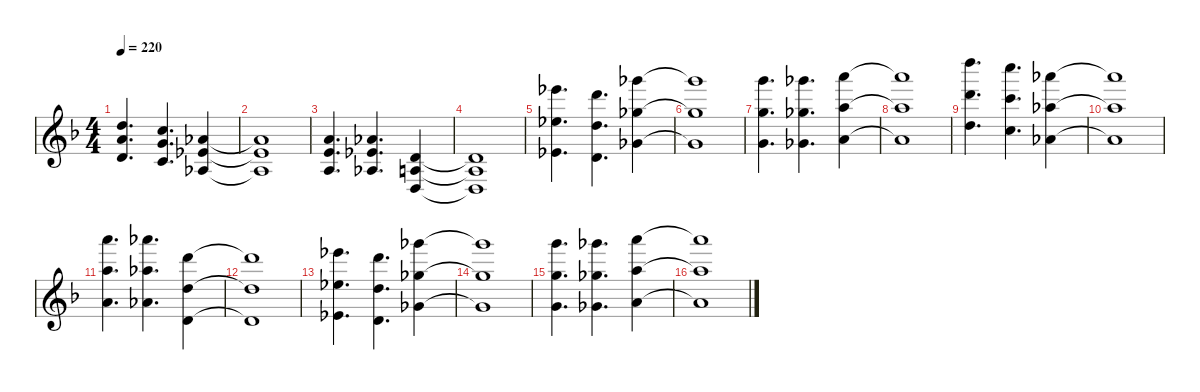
\hideDynamics
\bracketExtendMode nobrackets
\singleTrackTrackNamePolicy hidden
\multiTrackTrackNamePolicy hidden
\firstSystemTrackNameMode fullname
\firstSystemTrackNameOrientation horizontal
\otherSystemsTrackNameOrientation horizontal
\track ("Keyboards" "S-Gt") {defaultSystemsLayout 8 instrument stringensemble1}
\staff {score}
\tuning (E4 B3 G3 D3 A2 D2)
\displaytranspose 12
\ts (4 4)
\tempo 220
\clef g2
\ks dminor
(12.4{acc forcenatural} 12.5{acc forcenatural} 12.6{acc forcenatural}).4{d dy f beam Up} (10.4{acc forcenatural} 10.5{acc forcenatural} 10.6{acc forcenatural}).4{d beam Up} (6.4{acc b} 6.5{acc b} 6.6{acc b}).4{beam Up} |
(6.4{t acc b} 6.5{t acc b} 6.6{t acc b}).1{beam Up} |
(7.4{acc forcenatural} 7.5{acc forcenatural} 7.6{acc forcenatural}).4{d beam Up} (6.4{acc b} 6.5{acc b} 6.6{acc b}).4{d beam Up} (0.4{acc forcenatural} 0.5{acc forcenatural} 0.6{acc forcenatural}).4{beam Up} |
(0.4{t acc forcenatural} 0.5{t acc forcenatural} 0.6{t acc forcenatural}).1{beam Up} |
(11.1{acc b} 8.3{acc b} 6.5{acc b}).4{d dy mf instrument stringensemble1 beam Down} (10.1{acc forcenatural} 7.3{acc forcenatural} 5.5{acc forcenatural}).4{d beam Down} (14.1{acc b} 11.3{acc b} 9.5{acc b}).4{beam Down} |
(14.1{t acc b} 11.3{t acc b} 9.5{t acc b}).1{dy f beam Down} |
(15.1{acc forcenatural} 12.3{acc forcenatural} 10.5{acc forcenatural}).4{d dy mf beam Down} (14.1{acc b} 11.3{acc b} 9.5{acc b}).4{d beam Down} (17.1{acc forcenatural} 14.3{acc forcenatural} 12.5{acc forcenatural}).4{beam Down} |
(17.1{t acc forcenatural} 14.3{t acc forcenatural} 12.5{t acc forcenatural}).1{dy f beam Down} |
(22.1{acc forcenatural} 19.3{acc forcenatural} 17.5{acc forcenatural}).4{d dy mf beam Down} (20.1{acc forcenatural} 17.3{acc forcenatural} 15.5{acc forcenatural}).4{d beam Down} (16.1{acc b} 13.3{acc b} 11.5{acc b}).4{beam Down} |
(16.1{t acc b} 13.3{t acc b} 11.5{t acc b}).1{dy f beam Down} |
(17.1{acc forcenatural} 14.3{acc forcenatural} 12.5{acc forcenatural}).4{d dy mf beam Down} (16.1{acc b} 13.3{acc b} 11.5{acc b}).4{d beam Down} (10.1{acc forcenatural} 7.3{acc forcenatural} 5.5{acc forcenatural}).4{beam Down} |
(10.1{t acc forcenatural} 7.3{t acc forcenatural} 5.5{t acc forcenatural}).1{dy f beam Down} |
(11.1{acc b} 8.3{acc b} 6.5{acc b}).4{d dy mf beam Down} (10.1{acc forcenatural} 7.3{acc forcenatural} 5.5{acc forcenatural}).4{d beam Down} (14.1{acc b} 11.3{acc b} 9.5{acc b}).4{beam Down} |
(14.1{t acc b} 11.3{t acc b} 9.5{t acc b}).1{dy f beam Down} |
(15.1{acc forcenatural} 12.3{acc forcenatural} 10.5{acc forcenatural}).4{d dy mf beam Down} (14.1{acc b} 11.3{acc b} 9.5{acc b}).4{d beam Down} (17.1{acc forcenatural} 14.3{acc forcenatural} 12.5{acc forcenatural}).4{beam Down} |
(17.1{t acc forcenatural} 14.3{t acc forcenatural} 12.5{t acc forcenatural}).1{dy f beam Down}
